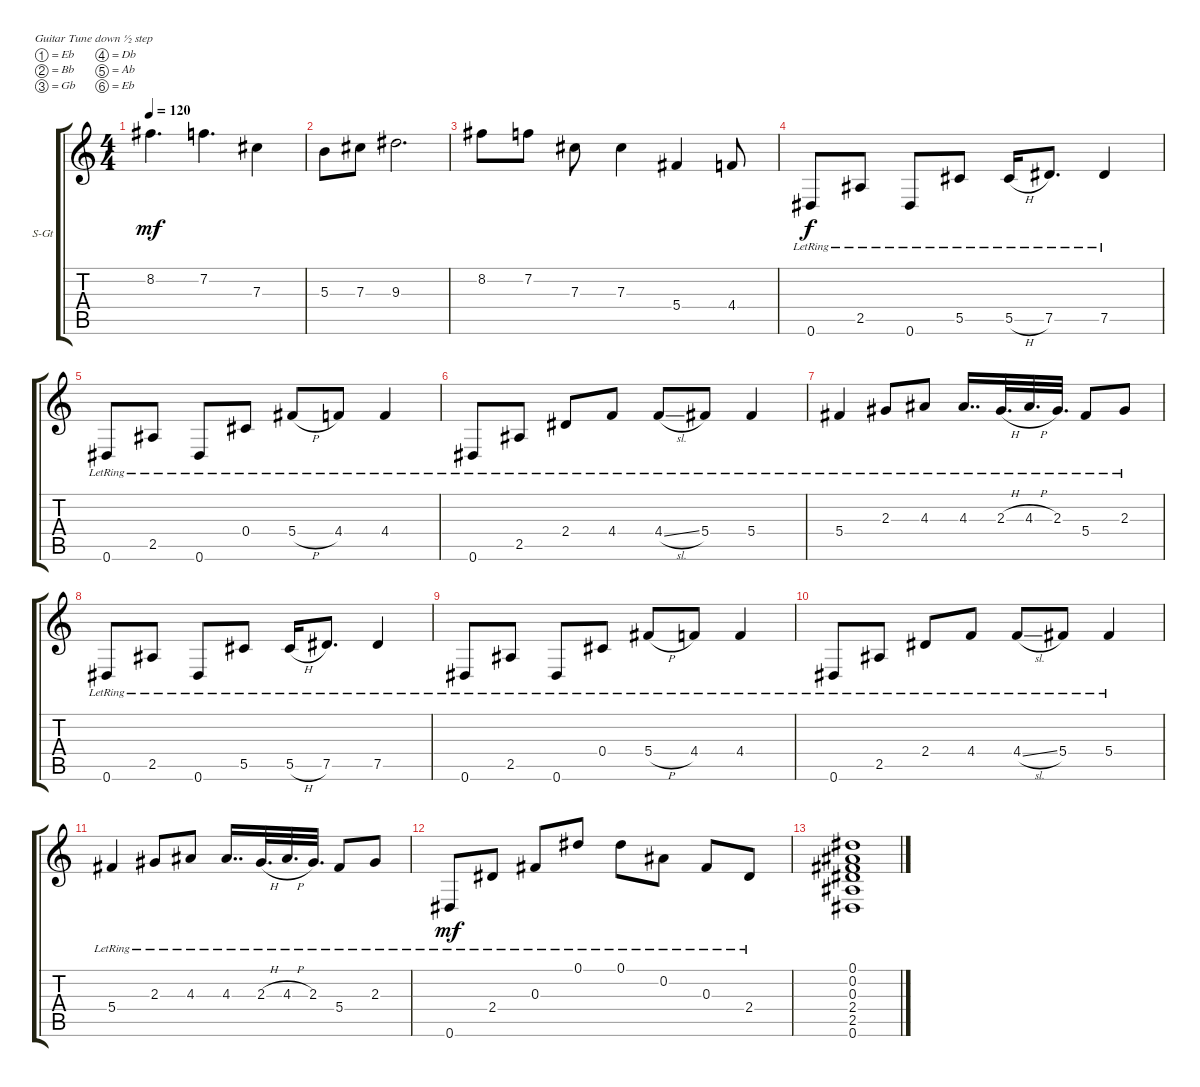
\defaultSystemsLayout 4
\bracketExtendMode groupsimilarinstruments
\firstSystemTrackNameOrientation horizontal
\otherSystemsTrackNameOrientation horizontal
\track ("Harmonic Guitar" "S-Gt") {instrument acousticguitarsteel}
\staff {score tabs}
\tuning (Eb4 Bb3 Gb3 Db3 Ab2 Eb2)
\ts (4 4)
\tempo 120
\clef g2
\ks c
8.2.4{d dy mf} 7.2.4{d} 7.3.4 |
5.3.8 7.3.8 9.3.2{d} |
8.2.8 7.2.8 7.3.8 7.3.4 5.4.4 4.4.8 |
0.6{lr}.8{dy f} 2.5{lr}.8 0.6{lr}.8 5.5{lr}.8 5.5{h lr}.16 7.5{lr}.8{d} 7.5{lr}.4 |
0.6{lr}.8 2.5{lr}.8 0.6{lr}.8 0.4{lr}.8 5.4{h lr}.8 4.4{lr}.8 4.4{lr}.4 |
0.6{lr}.8 2.5{lr}.8 2.4{lr}.8 4.4{lr}.8 4.4{sl lr}.8 5.4{lr}.8 5.4{lr}.4 |
5.4{lr}.4 2.3{lr}.8 4.3{lr}.8 4.3{lr}.16{dd} 2.3{h lr}.32{d} 4.3{h lr}.32{d} 2.3{lr}.32{d} 5.4{lr}.8 2.3{lr}.8 |
0.6{lr}.8 2.5{lr}.8 0.6{lr}.8 5.5{lr}.8 5.5{h lr}.16 7.5{lr}.8{d} 7.5{lr}.4 |
0.6{lr}.8 2.5{lr}.8 0.6{lr}.8 0.4{lr}.8 5.4{h lr}.8 4.4{lr}.8 4.4{lr}.4 |
0.6{lr}.8 2.5{lr}.8 2.4{lr}.8 4.4{lr}.8 4.4{sl lr}.8 5.4{lr}.8 5.4{lr}.4 |
5.4{lr}.4 2.3{lr}.8 4.3{lr}.8 4.3{lr}.16{dd} 2.3{h lr}.32{d} 4.3{h lr}.32{d} 2.3{lr}.32{d} 5.4{lr}.8 2.3{lr}.8 |
0.6{lr}.8{dy mf} 2.4{lr}.8 0.3{lr}.8 0.1{lr}.8 0.1{lr}.8 0.2{lr}.8 0.3{lr}.8 2.4{lr}.8 |
(0.6 2.5 2.4 0.3 0.2 0.1).1
